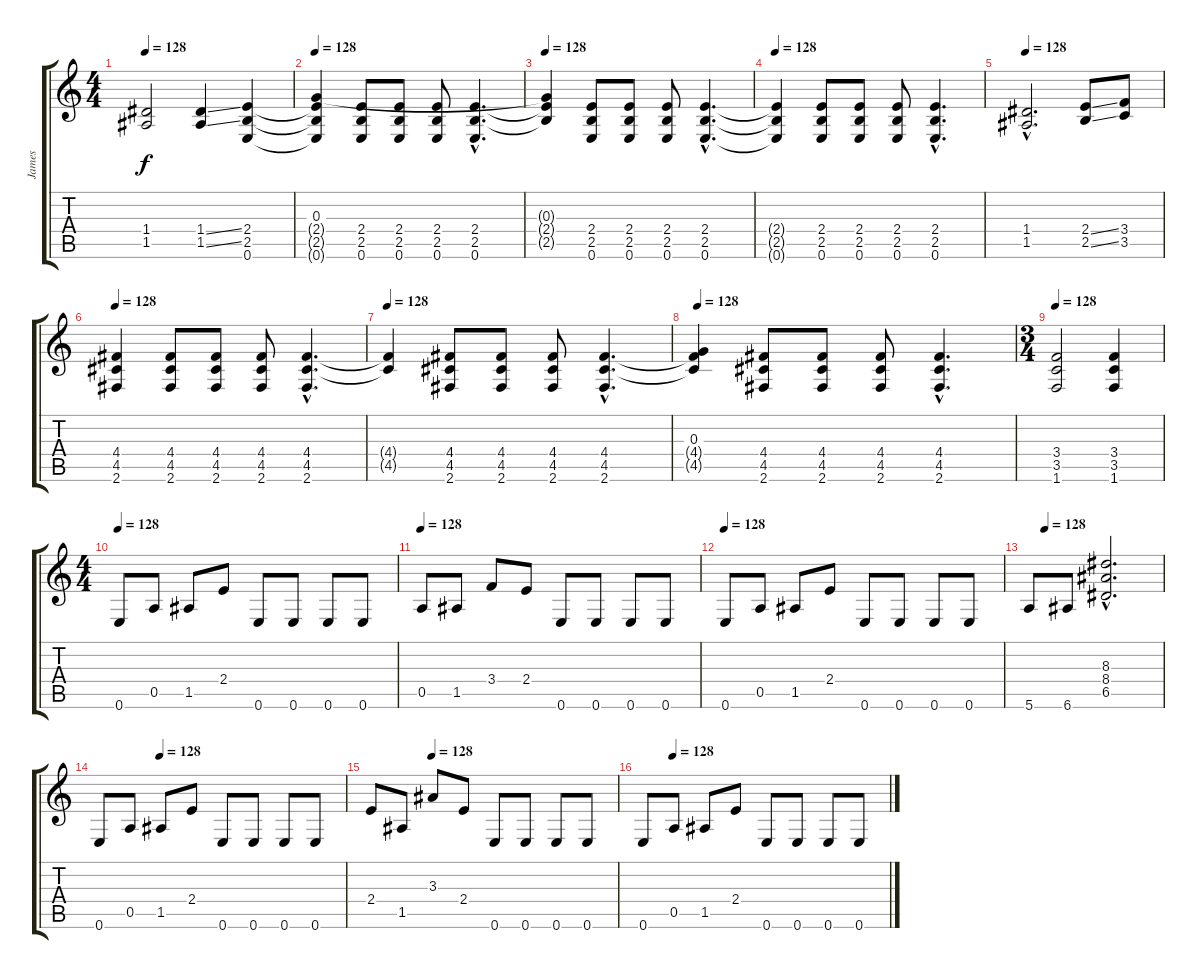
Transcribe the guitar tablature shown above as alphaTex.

\track ("James" "James") {instrument distortionguitar}
\staff {score tabs}
\tuning (E4 B3 G3 D3 A2 E2) {hide}
\ts (4 4)
\tempo 128
\clef g2
\ks c
(1.4 1.5).2{dy f} (1.4{ss} 1.5{ss}).4 (2.4 2.5 0.6).4 |
\tempo 128
(0.3 2.4{t} 2.5{t} 0.6{t}).4 (2.4 2.5 0.6).8 (2.4 2.5 0.6).8 (2.4 2.5 0.6).8 (2.4{hac} 2.5{hac} 0.6{hac}).4{d} |
\tempo 128
(0.3{t} 2.4{t} 2.5{t}).4 (2.4 2.5 0.6).8 (2.4 2.5 0.6).8 (2.4 2.5 0.6).8 (2.4{hac} 2.5{hac} 0.6{hac}).4{d} |
\tempo 128
(2.4{t} 2.5{t} 0.6{t}).4 (2.4 2.5 0.6).8 (2.4 2.5 0.6).8 (2.4 2.5 0.6).8 (2.4{hac} 2.5{hac} 0.6{hac}).4{d} |
\tempo 128
(1.4{hac} 1.5{hac}).2{d} (2.4{ss} 2.5{ss}).8 (3.4 3.5).8 |
\tempo 128
(4.4 4.5 2.6).4 (4.4 4.5 2.6).8 (4.4 4.5 2.6).8 (4.4 4.5 2.6).8 (4.4{hac} 4.5{hac} 2.6{hac}).4{d} |
\tempo 128
(4.4{t} 4.5{t}).4 (4.4 4.5 2.6).8 (4.4 4.5 2.6).8 (4.4 4.5 2.6).8 (4.4{hac} 4.5{hac} 2.6{hac}).4{d} |
\tempo 128
(0.3 4.4{t} 4.5{t}).4 (4.4 4.5 2.6).8 (4.4 4.5 2.6).8 (4.4 4.5 2.6).8 (4.4{hac} 4.5{hac} 2.6{hac}).4{d} |
\ts (3 4)
\tempo 128
(3.4 3.5 1.6).2 (3.4 3.5 1.6).4 |
\ts (4 4)
\tempo 128
0.6.8 0.5.8 1.5.8 2.4.8 0.6.8 0.6.8 0.6.8 0.6.8 |
\tempo 128
0.5.8 1.5.8 3.4.8 2.4.8 0.6.8 0.6.8 0.6.8 0.6.8 |
\tempo 128
0.6.8 0.5.8 1.5.8 2.4.8 0.6.8 0.6.8 0.6.8 0.6.8 |
\tempo (128 0.125)
5.6.8 6.6.8 (8.3{hac} 8.4{hac} 6.5{hac}).2{d} |
\tempo (128 0.25)
0.6.8 0.5.8 1.5.8 2.4.8 0.6.8 0.6.8 0.6.8 0.6.8 |
\tempo (128 0.25)
2.4.8 1.5.8 3.3.8 2.4.8 0.6.8 0.6.8 0.6.8 0.6.8 |
\tempo (128 0.125)
0.6.8 0.5.8 1.5.8 2.4.8 0.6.8 0.6.8 0.6.8 0.6.8
